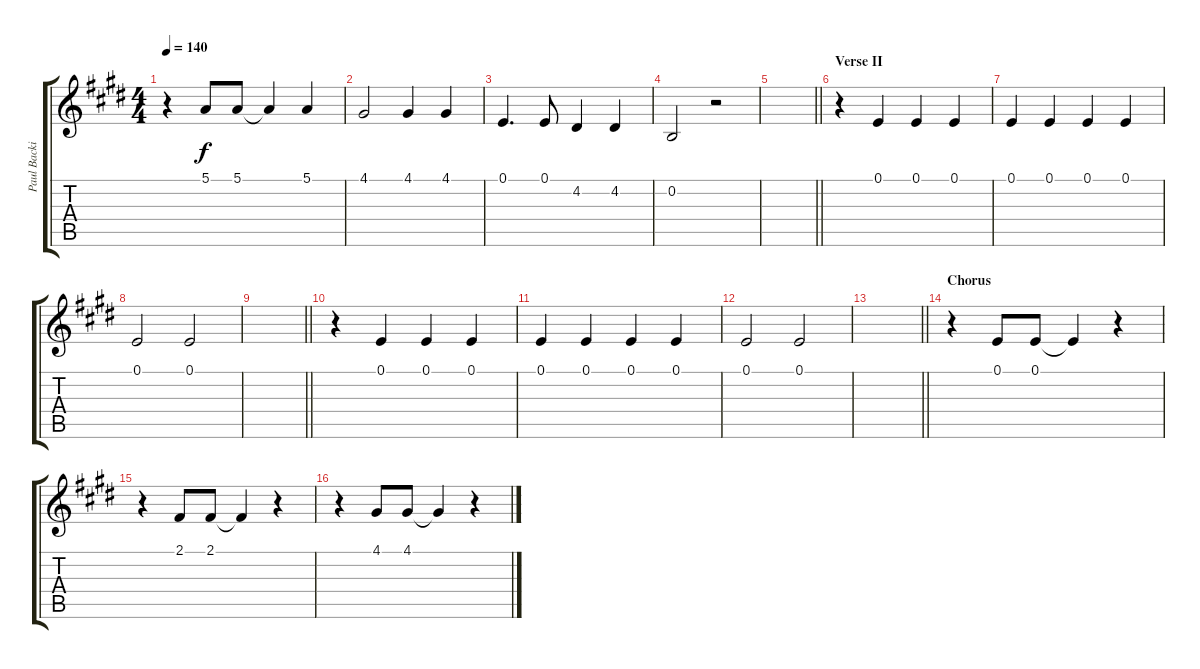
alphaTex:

\track ("Paul Backing Vocals" "Paul Backi") {instrument clarinet}
\staff {score tabs}
\tuning (E4 B3 G3 D3 A2 E2) {hide}
\ts (4 4)
\tempo 140
\clef g2
\ks e
r.4{dy f} 5.1.8 5.1.8 5.1{t}.4 5.1.4 |
4.1.2 4.1.4 4.1.4 |
0.1.4{d} 0.1.8 4.2.4 4.2.4 |
0.2.2 r.2 |
\barLineRight lightlight
|
\section ("" "Verse II")
r.4 0.1.4 0.1.4 0.1.4 |
0.1.4 0.1.4 0.1.4 0.1.4 |
0.1.2 0.1.2 |
\barLineRight lightlight
|
r.4 0.1.4 0.1.4 0.1.4 |
0.1.4 0.1.4 0.1.4 0.1.4 |
0.1.2 0.1.2 |
\barLineRight lightlight
|
\section ("" "Chorus")
r.4 0.1.8 0.1.8 0.1{t}.4 r.4 |
r.4 2.1.8 2.1.8 2.1{t}.4 r.4 |
r.4 4.1.8 4.1.8 4.1{t}.4 r.4
